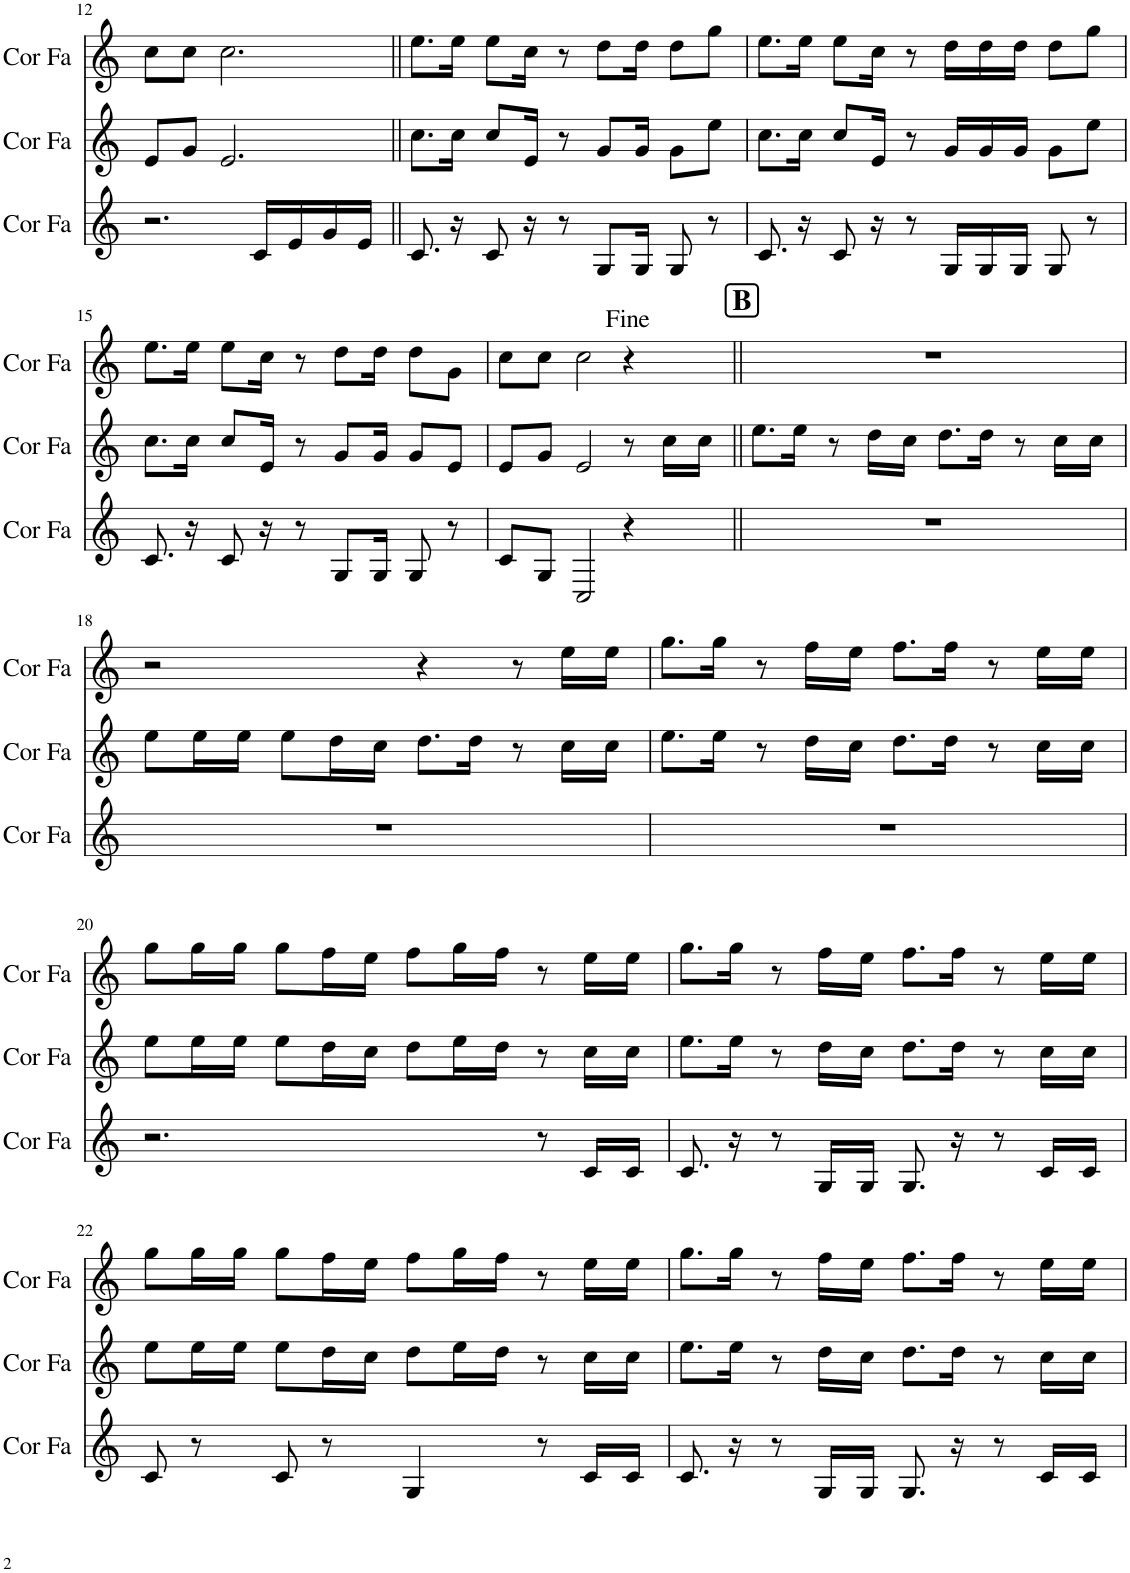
**kern	**kern	**kern
*part3	*part2	*part1
*staff3	*staff2	*staff1
*I"Cor en Fa	*I"Cor en Fa	*I"Cor en Fa
*I'Cor Fa	*I'Cor Fa	*I'Cor Fa
!!LO:PB:g=z
*clefG2	*clefG2	*clefG2
*Trd4c7	*Trd4c7	*Trd4c7
*k[]	*k[]	*k[]
*M4/4	*M4/4	*M4/4
=12	=12	=12
2.r	8e/L	8cc\L
.	8g/J	8cc\J
.	2.e/	2.cc\
16c/LL	.	.
16e/	.	.
16g/	.	.
16e/JJ	.	.
=13||	=13||	=13||
8.c/	8.cc\L	8.ee\L
16r	16cc\Jk	16ee\Jk
8c/	8cc/L	8ee\L
16r	16e/Jk	16cc\Jk
8r	8r	8r
8G/L	8g/L	8dd\L
16G/Jk	16g/Jk	16dd\Jk
8G/	8g\L	8dd\L
8r	8ee\J	8gg\J
=14	=14	=14
8.c/	8.cc\L	8.ee\L
16r	16cc\Jk	16ee\Jk
8c/	8cc/L	8ee\L
16r	16e/Jk	16cc\Jk
8r	8r	8r
16G/LL	16g/LL	16dd\LL
16G/	16g/	16dd\
16G/JJ	16g/JJ	16dd\JJ
8G/	8g\L	8dd\L
8r	8ee\J	8gg\J
!!LO:LB:g=z
=15	=15	=15
8.c/	8.cc\L	8.ee\L
16r	16cc\Jk	16ee\Jk
8c/	8cc/L	8ee\L
16r	16e/Jk	16cc\Jk
8r	8r	8r
8G/L	8g/L	8dd\L
16G/Jk	16g/Jk	16dd\Jk
8G/	8g/L	8dd\L
8r	8e/J	8g\J
=16	=16	=16
8c/L	8e/L	8cc\L
8G/J	8g/J	8cc\J
2C/	2e/	2cc\
4r	8r	4r
.	16cc\LL	.
.	16cc\JJ	.
!!LO:REH:place=s1:a:B:cj:fs=14:t=B
=17||	=17||	=17||
1r	8.ee\L	1r
.	16ee\Jk	.
.	8r	.
.	16dd\LL	.
.	16cc\JJ	.
.	8.dd\L	.
.	16dd\Jk	.
.	8r	.
.	16cc\LL	.
.	16cc\JJ	.
!!LO:LB:g=z
=18	=18	=18
1r	8ee\L	2r
.	16ee\L	.
.	16ee\JJ	.
.	8ee\L	.
.	16dd\L	.
.	16cc\JJ	.
.	8.dd\L	4r
.	16dd\Jk	.
.	8r	8r
.	16cc\LL	16ee\LL
.	16cc\JJ	16ee\JJ
=19	=19	=19
1r	8.ee\L	8.gg\L
.	16ee\Jk	16gg\Jk
.	8r	8r
.	16dd\LL	16ff\LL
.	16cc\JJ	16ee\JJ
.	8.dd\L	8.ff\L
.	16dd\Jk	16ff\Jk
.	8r	8r
.	16cc\LL	16ee\LL
.	16cc\JJ	16ee\JJ
!!LO:LB:g=z
=20	=20	=20
2.r	8ee\L	8gg\L
.	16ee\L	16gg\L
.	16ee\JJ	16gg\JJ
.	8ee\L	8gg\L
.	16dd\L	16ff\L
.	16cc\JJ	16ee\JJ
.	8dd\L	8ff\L
.	16ee\L	16gg\L
.	16dd\JJ	16ff\JJ
8r	8r	8r
16c/LL	16cc\LL	16ee\LL
16c/JJ	16cc\JJ	16ee\JJ
=21	=21	=21
8.c/	8.ee\L	8.gg\L
16r	16ee\Jk	16gg\Jk
8r	8r	8r
16G/LL	16dd\LL	16ff\LL
16G/JJ	16cc\JJ	16ee\JJ
8.G/	8.dd\L	8.ff\L
16r	16dd\Jk	16ff\Jk
8r	8r	8r
16c/LL	16cc\LL	16ee\LL
16c/JJ	16cc\JJ	16ee\JJ
!!LO:LB:g=z
=22	=22	=22
8c/	8ee\L	8gg\L
8r	16ee\L	16gg\L
.	16ee\JJ	16gg\JJ
8c/	8ee\L	8gg\L
8r	16dd\L	16ff\L
.	16cc\JJ	16ee\JJ
4G/	8dd\L	8ff\L
.	16ee\L	16gg\L
.	16dd\JJ	16ff\JJ
8r	8r	8r
16c/LL	16cc\LL	16ee\LL
16c/JJ	16cc\JJ	16ee\JJ
=23	=23	=23
8.c/	8.ee\L	8.gg\L
16r	16ee\Jk	16gg\Jk
8r	8r	8r
16G/LL	16dd\LL	16ff\LL
16G/JJ	16cc\JJ	16ee\JJ
8.G/	8.dd\L	8.ff\L
16r	16dd\Jk	16ff\Jk
8r	8r	8r
16c/LL	16cc\LL	16ee\LL
16c/JJ	16cc\JJ	16ee\JJ
=	=	=
*-	*-	*-
